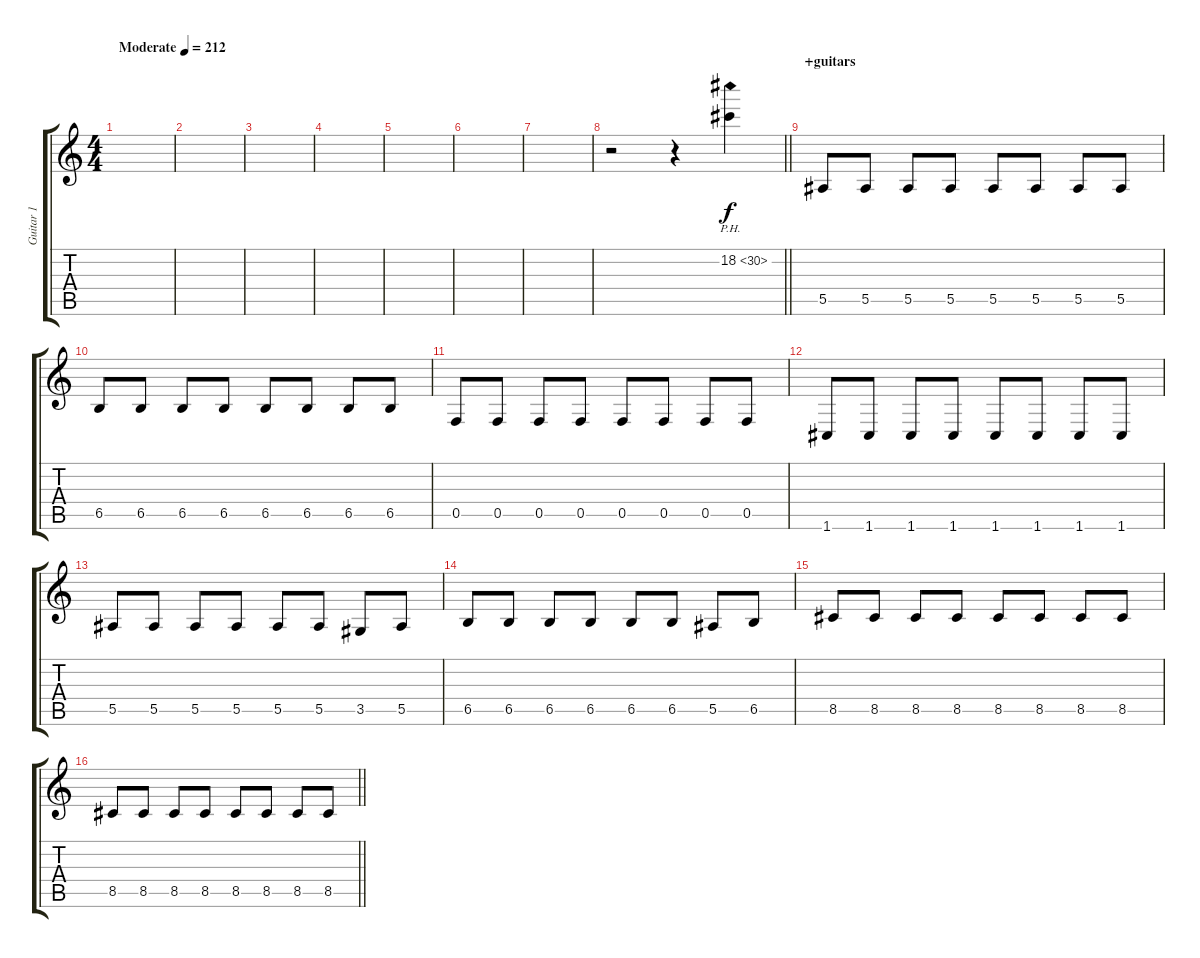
\track ("Guitar 1" "Guitar 1") {instrument overdrivenguitar}
\staff {score tabs}
\tuning (C4 G3 Eb3 Bb2 F2 C2) {hide}
\ts (4 4)
\tempo (212 "Moderate")
\clef g2
\ks c
|
|
|
|
|
|
|
\barLineRight lightlight
r.2 r.4 18.2{ph 12}.4 |
\section ("" "+guitars")
5.5.8{volume 9} 5.5.8 5.5.8 5.5.8 5.5.8 5.5.8 5.5.8 5.5.8 |
6.5.8 6.5.8 6.5.8 6.5.8 6.5.8 6.5.8 6.5.8 6.5.8 |
0.5.8 0.5.8 0.5.8 0.5.8 0.5.8 0.5.8 0.5.8 0.5.8 |
1.6.8 1.6.8 1.6.8 1.6.8 1.6.8 1.6.8 1.6.8 1.6.8 |
5.5.8 5.5.8 5.5.8 5.5.8 5.5.8 5.5.8 3.5.8 5.5.8 |
6.5.8 6.5.8 6.5.8 6.5.8 6.5.8 6.5.8 5.5.8 6.5.8 |
8.5.8 8.5.8 8.5.8 8.5.8 8.5.8 8.5.8 8.5.8 8.5.8 |
\barLineRight lightlight
8.5.8 8.5.8 8.5.8 8.5.8 8.5.8 8.5.8 8.5.8 8.5.8
